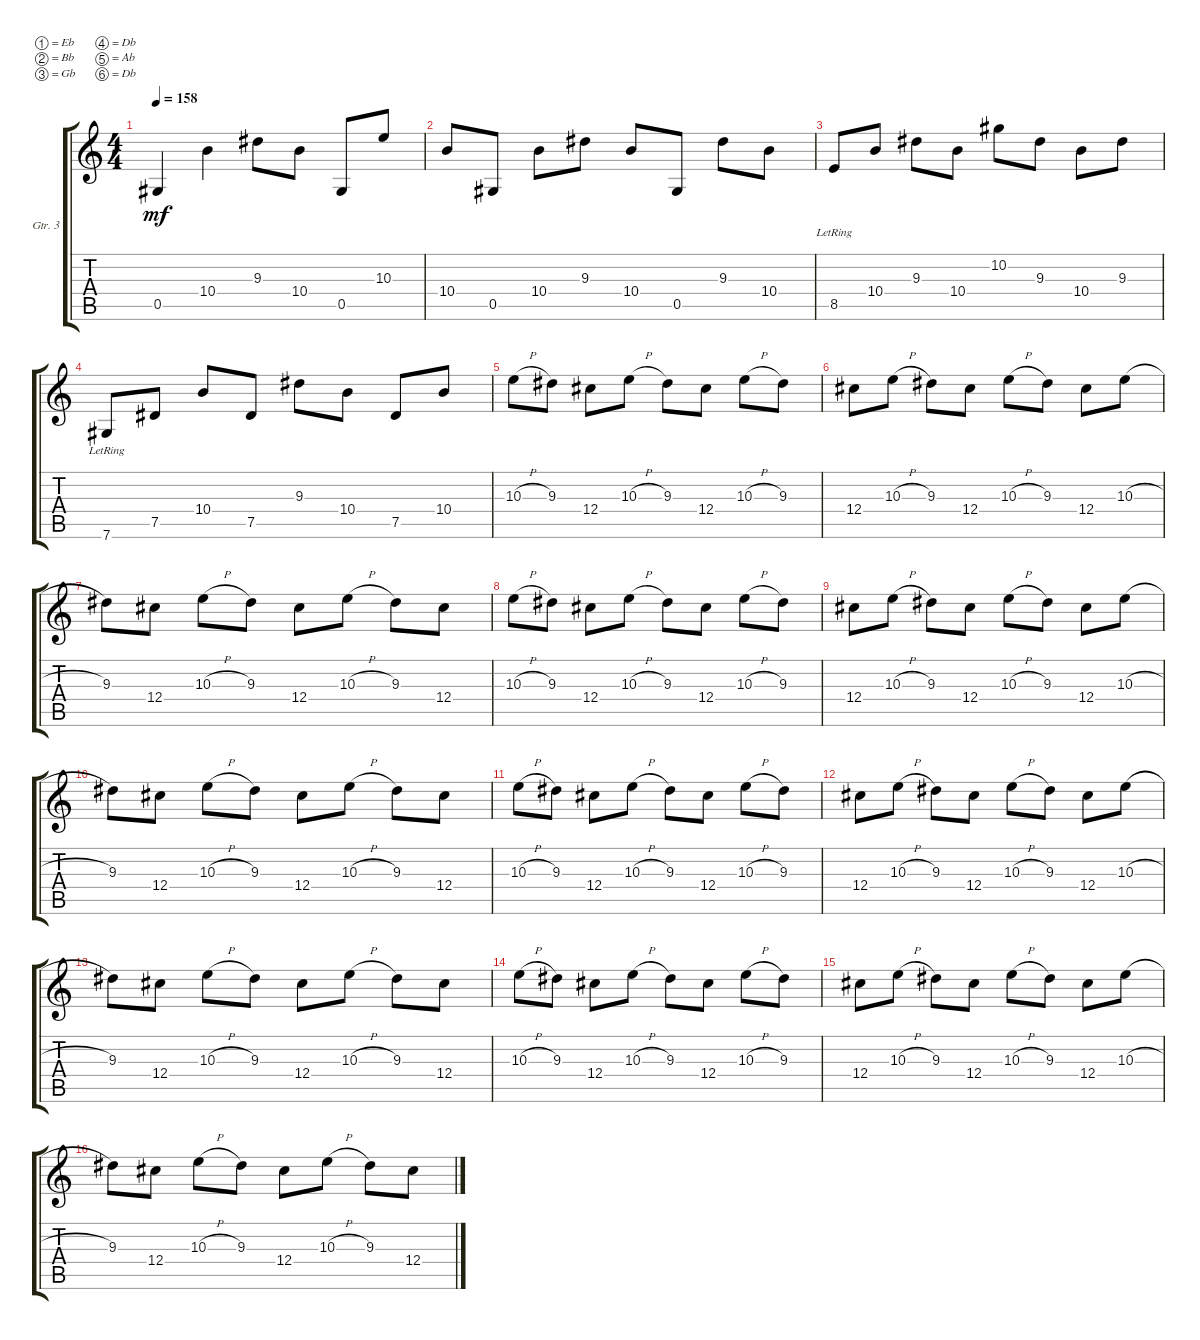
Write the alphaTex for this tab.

\defaultSystemsLayout 4
\bracketExtendMode groupsimilarinstruments
\firstSystemTrackNameOrientation horizontal
\otherSystemsTrackNameOrientation horizontal
\track ("Electric Guitar" "Gtr. 3") {instrument electricguitarclean}
\staff {score tabs}
\tuning (Eb4 Bb3 Gb3 Db3 Ab2 Db2)
\ts (4 4)
\tempo 158
\clef g2
\ks c
0.5.4{dy mf} 10.4.4 9.3.8 10.4.8 0.5.8 10.3.8 |
10.4.8 0.5.8 10.4.8 9.3.8 10.4.8 0.5.8 9.3.8 10.4.8 |
8.5{lr}.8 10.4.8 9.3.8 10.4.8 10.2.8 9.3.8 10.4.8 9.3.8 |
7.6{lr}.8 7.5.8 10.4.8 7.5.8 9.3.8 10.4.8 7.5.8 10.4.8 |
10.3{h}.8 9.3.8 12.4.8 10.3{h}.8 9.3.8 12.4.8 10.3{h}.8 9.3.8 |
12.4.8 10.3{h}.8 9.3.8 12.4.8 10.3{h}.8 9.3.8 12.4.8 10.3{h}.8 |
9.3.8 12.4.8 10.3{h}.8 9.3.8 12.4.8 10.3{h}.8 9.3.8 12.4.8 |
10.3{h}.8 9.3.8 12.4.8 10.3{h}.8 9.3.8 12.4.8 10.3{h}.8 9.3.8 |
12.4.8 10.3{h}.8 9.3.8 12.4.8 10.3{h}.8 9.3.8 12.4.8 10.3{h}.8 |
9.3.8 12.4.8 10.3{h}.8 9.3.8 12.4.8 10.3{h}.8 9.3.8 12.4.8 |
10.3{h}.8 9.3.8 12.4.8 10.3{h}.8 9.3.8 12.4.8 10.3{h}.8 9.3.8 |
12.4.8 10.3{h}.8 9.3.8 12.4.8 10.3{h}.8 9.3.8 12.4.8 10.3{h}.8 |
9.3.8 12.4.8 10.3{h}.8 9.3.8 12.4.8 10.3{h}.8 9.3.8 12.4.8 |
10.3{h}.8 9.3.8 12.4.8 10.3{h}.8 9.3.8 12.4.8 10.3{h}.8 9.3.8 |
12.4.8 10.3{h}.8 9.3.8 12.4.8 10.3{h}.8 9.3.8 12.4.8 10.3{h}.8 |
9.3.8 12.4.8 10.3{h}.8 9.3.8 12.4.8 10.3{h}.8 9.3.8 12.4.8
